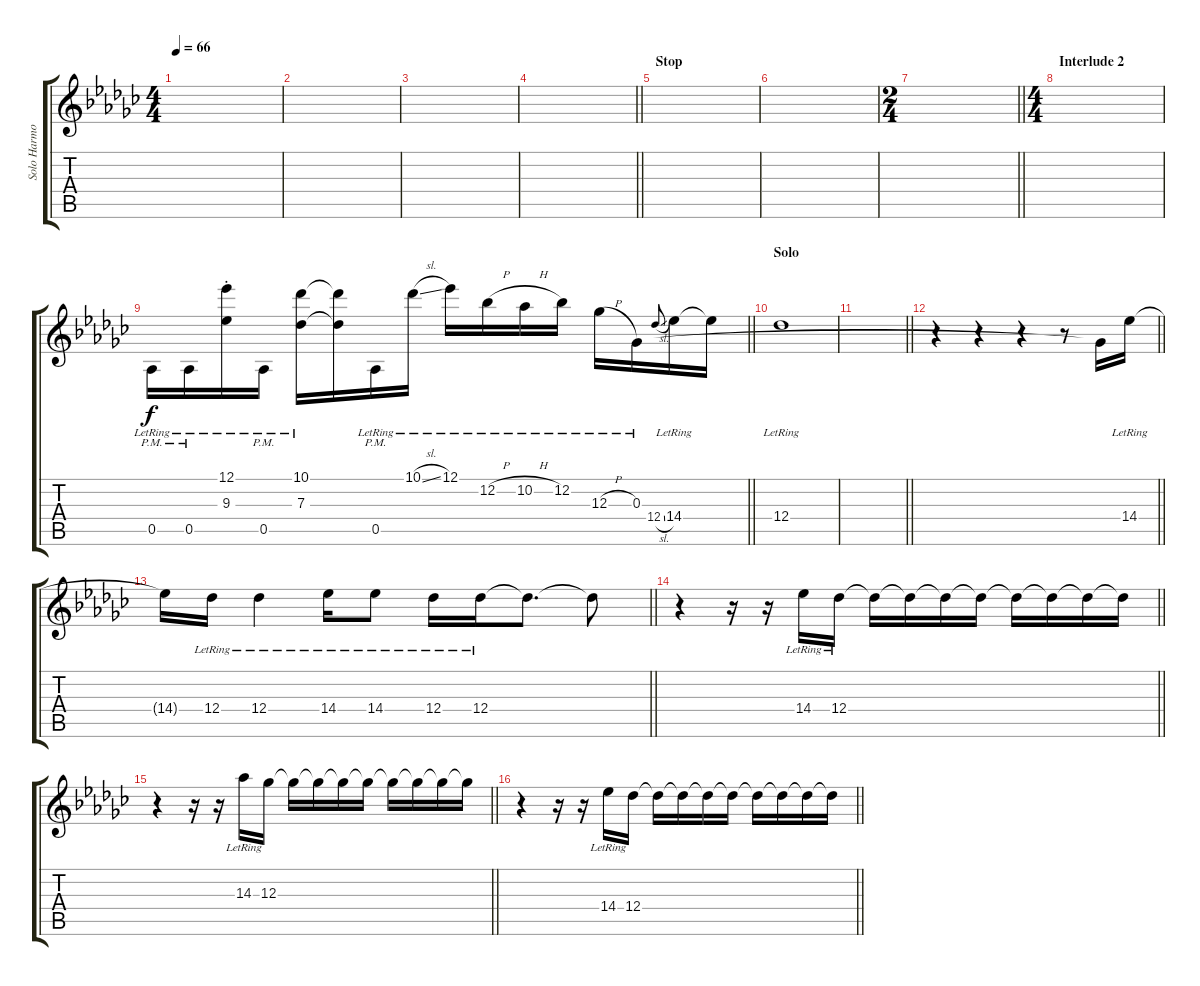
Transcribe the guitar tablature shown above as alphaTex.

\track ("Solo Harmony" "Solo Harmo") {instrument electricguitarjazz}
\staff {score tabs}
\tuning (Eb4 Bb3 Gb3 Db3 Ab2 Db2) {hide}
\ts (4 4)
\tempo 66
\clef g2
\ks gb
|
|
|
\barLineRight lightlight
|
\section ("" "Stop")
|
|
\ts (2 4)
\barLineRight lightlight
|
\ts (4 4)
\section ("" "Interlude 2")
|
\barLineRight lightlight
0.5{pm lr}.16 0.5{pm lr}.16 (12.1{st lr} 9.3{st lr}).16 0.5{pm lr}.16 (10.1{lr} 7.3{lr}).16 (10.1{t} 7.3{t}).16 0.5{pm lr}.16 10.1{sl lr}.16 12.1{lr}.16 12.2{h lr}.16 10.2{h lr}.16 12.2{lr}.16 12.3{h lr}.16 0.3{lr}.16 12.4{sl}.8{gr onbeat} 14.4{lr}.16 14.4{t}.16 |
\section ("" "Solo")
12.4{lr}.1 |
\barLineRight lightlight
|
\barLineRight lightlight
r.4 r.4 r.4 r.8 0.3{t}.16 14.4{lr}.16 |
\barLineRight lightlight
14.4{t}.16 12.4{lr}.16 12.4{lr}.4 14.4{lr}.16 14.4{lr}.8 12.4{lr}.16 12.4{lr}.16 12.4{t}.8{d} 12.4{t}.8 |
\barLineRight lightlight
r.4 r.16 r.16 14.4{lr}.16 12.4{lr}.16 12.4{t}.16 12.4{t}.16 12.4{t}.16 12.4{t}.16 12.4{t}.16 12.4{t}.16 12.4{t}.16 12.4{t}.16 |
\barLineRight lightlight
r.4 r.16 r.16 14.3{lr}.16 12.3{lr}.16 12.3{t}.16 12.3{t}.16 12.3{t}.16 12.3{t}.16 12.3{t}.16 12.3{t}.16 12.3{t}.16 12.3{t}.16 |
\barLineRight lightlight
r.4 r.16 r.16 14.4{lr}.16 12.4{lr}.16 12.4{t}.16 12.4{t}.16 12.4{t}.16 12.4{t}.16 12.4{t}.16 12.4{t}.16 12.4{t}.16 12.4{t}.16
